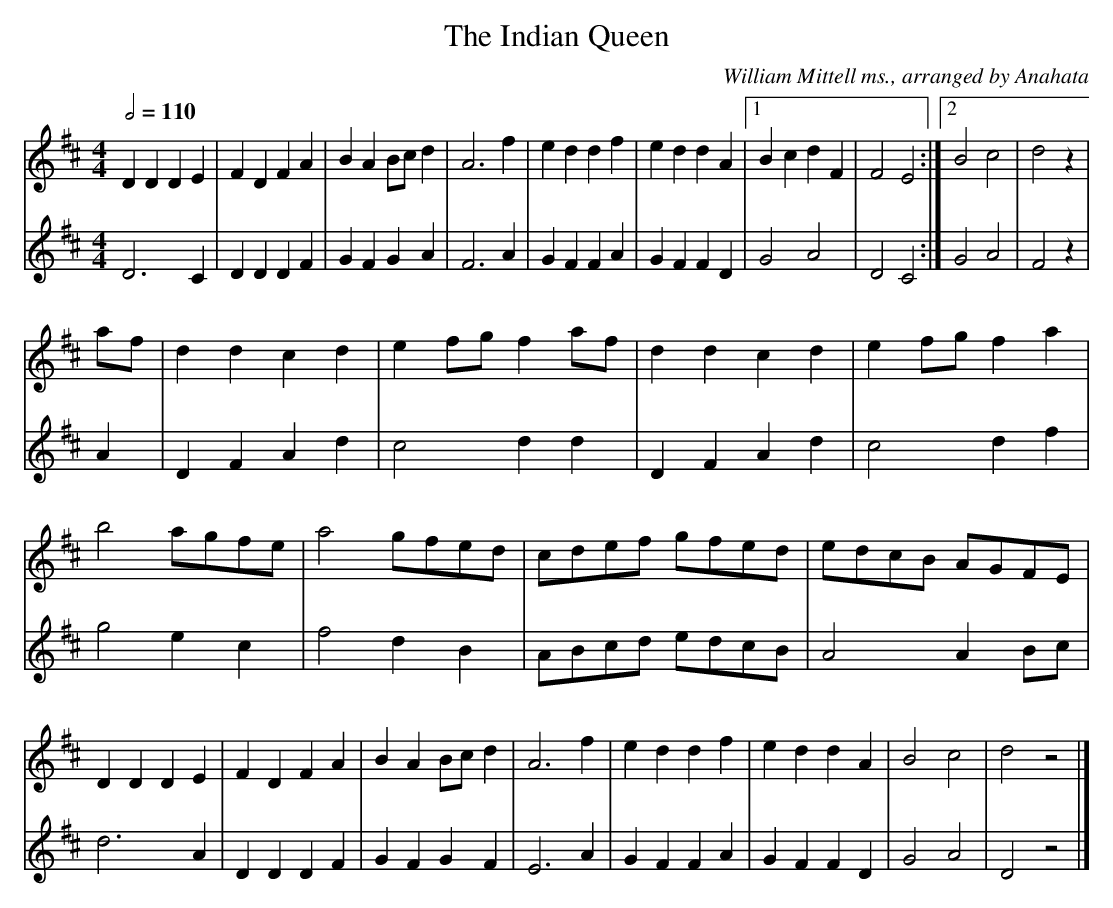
X:1
T: The Indian Queen
O: William Mittell ms., arranged by Anahata
M: 4/4
L: 1/4
Q: 1/2=110
K: D
V: 1
V: 2
V: 1
DDDE |FDFA | BAB/c/d |A3f | eddf |eddA |1BcdF |F2E2 :|2 B2c2|d2z |
a/f/| ddcd |ef/g/ fa/f/|ddcd |ef/g/ fa |\
b2 a/g/f/e/ |a2 g/f/e/d/| c/d/e/f/ g/f/e/d/ |e/d/c/B/ A/G/F/E/ |\
DDDE |FDFA | BA B/c/d |A3f | eddf |eddA |B2c2|d2z2 |]
V:2
D3C|DDDF| GFGA |F3A | GFFA |GFFD | G2A2 | D2C2 :| G2A2 | F2z |
A|DFAd |c2dd | DFAd |c2 df |g2ec |f2dB| A/B/c/d/ e/d/c/B/ | A2AB/c/ |
d3A | DDDF| GFGF |E3A | GFFA |GFFD | G2A2| D2 z2 |]
